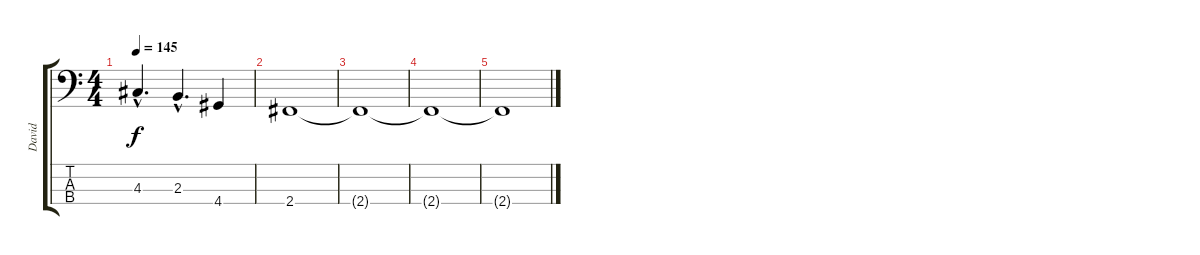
\track ("David" "David") {instrument electricbassfinger}
\staff {score tabs}
\tuning (G2 D2 A1 E1) {hide}
\ts (4 4)
\tempo 145
\clef f4
\ks c
4.3{hac}.4{d dy f} 2.3{hac}.4{d} 4.4.4 |
2.4.1 |
2.4{t}.1 |
2.4{t}.1 |
2.4{t}.1
